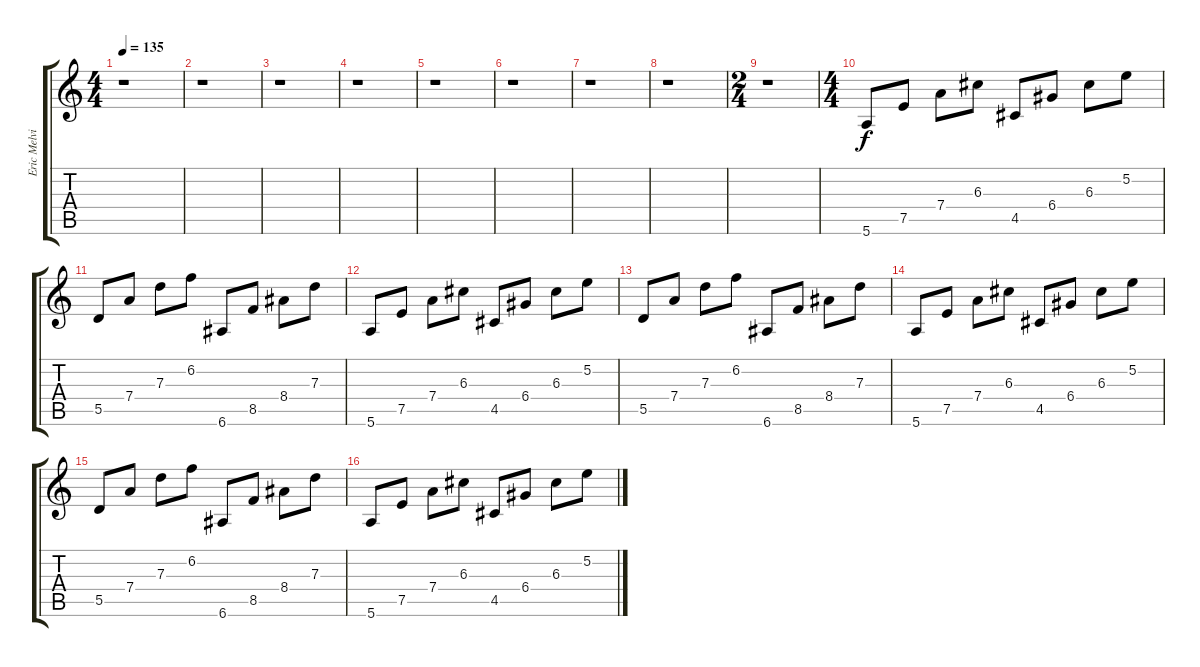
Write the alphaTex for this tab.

\track ("Eric Melvin" "Eric Melvi") {instrument electricguitarclean}
\staff {score tabs}
\tuning (E4 B3 G3 D3 A2 E2) {hide}
\ts (4 4)
\tempo 135
\clef g2
\ks c
r.1{dy f instrument electricguitarclean} |
r.1 |
r.1 |
r.1 |
r.1 |
r.1 |
r.1 |
r.1 |
\ts (2 4)
r.1 |
\ts (4 4)
5.6.8 7.5.8 7.4.8 6.3.8 4.5.8 6.4.8 6.3.8 5.2.8 |
5.5.8 7.4.8 7.3.8 6.2.8 6.6.8 8.5.8 8.4.8 7.3.8 |
5.6.8 7.5.8 7.4.8 6.3.8 4.5.8 6.4.8 6.3.8 5.2.8 |
5.5.8 7.4.8 7.3.8 6.2.8 6.6.8 8.5.8 8.4.8 7.3.8 |
5.6.8 7.5.8 7.4.8 6.3.8 4.5.8 6.4.8 6.3.8 5.2.8 |
5.5.8 7.4.8 7.3.8 6.2.8 6.6.8 8.5.8 8.4.8 7.3.8 |
5.6.8 7.5.8 7.4.8 6.3.8 4.5.8 6.4.8 6.3.8 5.2.8
